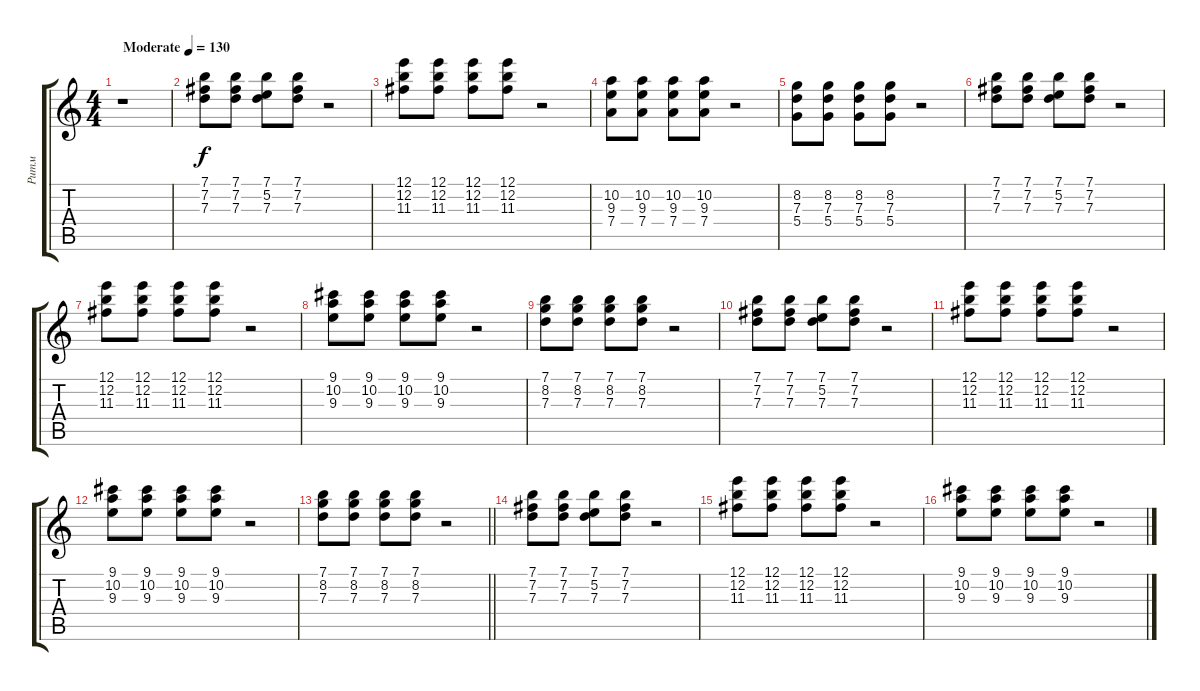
\track ("Ритм" "Ритм") {instrument distortionguitar}
\staff {score tabs}
\tuning (E4 B3 G3 D3 A2 E2) {hide}
\ts (4 4)
\tempo (130 "Moderate")
\clef g2
\ks c
r.1{dy f instrument distortionguitar} |
(7.1 7.2 7.3).8 (7.1 7.2 7.3).8 (7.1 5.2 7.3).8 (7.1 7.2 7.3).8 r.2 |
(12.1 12.2 11.3).8 (12.1 12.2 11.3).8 (12.1 12.2 11.3).8 (12.1 12.2 11.3).8 r.2 |
(10.2 9.3 7.4).8 (10.2 9.3 7.4).8 (10.2 9.3 7.4).8 (10.2 9.3 7.4).8 r.2 |
(8.2 7.3 5.4).8 (8.2 7.3 5.4).8 (8.2 7.3 5.4).8 (8.2 7.3 5.4).8 r.2 |
(7.1 7.2 7.3).8 (7.1 7.2 7.3).8 (7.1 5.2 7.3).8 (7.1 7.2 7.3).8 r.2 |
(12.1 12.2 11.3).8 (12.1 12.2 11.3).8 (12.1 12.2 11.3).8 (12.1 12.2 11.3).8 r.2 |
(9.1 10.2 9.3).8 (9.1 10.2 9.3).8 (9.1 10.2 9.3).8 (9.1 10.2 9.3).8 r.2 |
(7.1 8.2 7.3).8 (7.1 8.2 7.3).8 (7.1 8.2 7.3).8 (7.1 8.2 7.3).8 r.2 |
(7.1 7.2 7.3).8 (7.1 7.2 7.3).8 (7.1 5.2 7.3).8 (7.1 7.2 7.3).8 r.2 |
(12.1 12.2 11.3).8 (12.1 12.2 11.3).8 (12.1 12.2 11.3).8 (12.1 12.2 11.3).8 r.2 |
(9.1 10.2 9.3).8 (9.1 10.2 9.3).8 (9.1 10.2 9.3).8 (9.1 10.2 9.3).8 r.2 |
\barLineRight lightlight
(7.1 8.2 7.3).8 (7.1 8.2 7.3).8 (7.1 8.2 7.3).8 (7.1 8.2 7.3).8 r.2 |
(7.1 7.2 7.3).8 (7.1 7.2 7.3).8 (7.1 5.2 7.3).8 (7.1 7.2 7.3).8 r.2 |
(12.1 12.2 11.3).8 (12.1 12.2 11.3).8 (12.1 12.2 11.3).8 (12.1 12.2 11.3).8 r.2 |
(9.1 10.2 9.3).8 (9.1 10.2 9.3).8 (9.1 10.2 9.3).8 (9.1 10.2 9.3).8 r.2
